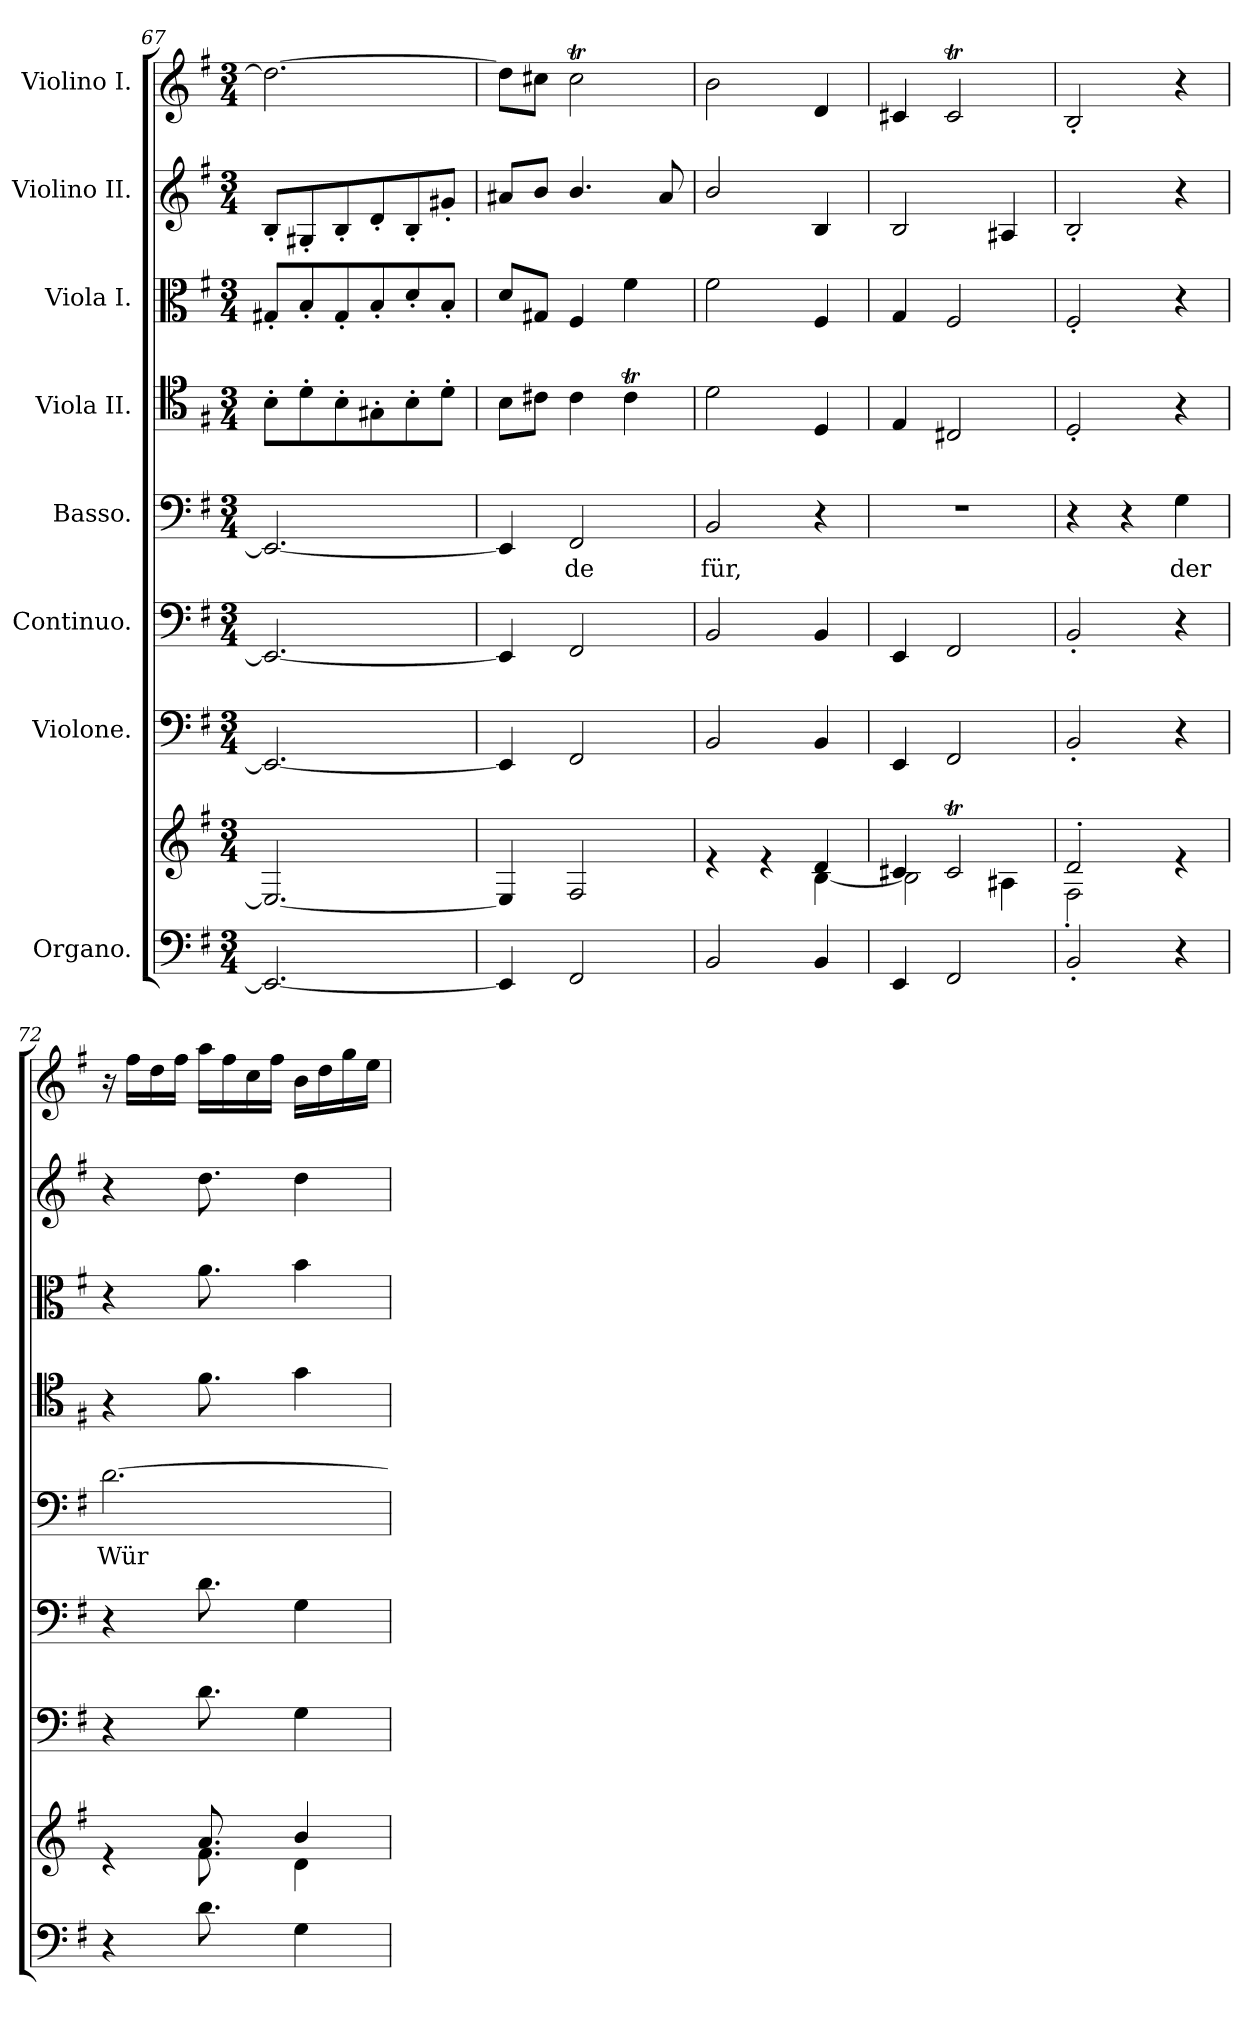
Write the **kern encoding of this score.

**kern	**kern	**dynam	**kern	**dynam	**kern	**dynam	**kern	**text	**dynam	**kern	**dynam	**kern	**dynam	**kern	**dynam	**kern	**dynam
*part8	*part8	*part8	*part7	*part7	*part6	*part6	*part5	*part5	*part5	*part4	*part4	*part3	*part3	*part2	*part2	*part1	*part1
*staff9	*staff8	*staff8/9	*staff7	*staff7	*staff6	*staff6	*staff5	*staff5	*staff5	*staff4	*staff4	*staff3	*staff3	*staff2	*staff2	*staff1	*staff1
*I"Organo.	*	*	*I"Violone.	*	*I"Continuo.	*	*I"Basso.	*	*	*I"Viola II.	*	*I"Viola I.	*	*I"Violino II.	*	*I"Violino I.	*
*clefF4	*clefG2	*	*clefF4	*	*clefF4	*	*clefF4	*	*	*clefC4	*	*clefC3	*	*clefG2	*	*clefG2	*
*	*	*	*ITrd7c12	*	*	*	*	*	*	*	*	*	*	*	*	*	*
*k[f#]	*k[f#]	*	*k[f#]	*	*k[f#]	*	*k[f#]	*	*	*k[f#]	*	*k[f#]	*	*k[f#]	*	*k[f#]	*
*M3/4	*M3/4	*	*M3/4	*	*M3/4	*	*M3/4	*	*	*M3/4	*	*M3/4	*	*M3/4	*	*M3/4	*
=67	=67	=67	=67	=67	=67	=67	=67	=67	=67	=67	=67	=67	=67	=67	=67	=67	=67
2.EE#/_	2.E#/_	.	2.EEE#/_	.	2.EE#/_	.	2.EE#/_	.	.	8B'\L	.	8G#X'/L	.	8B'/L	.	2.dd\_	.
.	.	.	.	.	.	.	.	.	.	8d'\	.	8B'/	.	8G#X'/	.	.	.
.	.	.	.	.	.	.	.	.	.	8B'\	.	8G#'/	.	8B'/	.	.	.
.	.	.	.	.	.	.	.	.	.	8G#X'\	.	8B'/	.	8d'/	.	.	.
.	.	.	.	.	.	.	.	.	.	8B'\	.	8d'/	.	8B'/	.	.	.
.	.	.	.	.	.	.	.	.	.	8d'\J	.	8B'/J	.	8g#X'/J	.	.	.
=68	=68	=68	=68	=68	=68	=68	=68	=68	=68	=68	=68	=68	=68	=68	=68	=68	=68
4EE#/]	4E#/]	.	4EEE#/]	.	4EE#/]	.	4EE#/]	.	.	8B\L	.	8d/L	.	8a#X/L	.	8dd\L]	.
.	.	.	.	.	.	.	.	.	.	8c#X\J	.	8G#X/J	.	8b/J	.	8cc#X\J	.
!	!	!	!	!	!	!	!	!LO:LY:b	!	!	!	!	!	!	!	!	!
2FF#/	2F#/	.	2FFF#/	.	2FF#/	.	2FF#/	de	.	4c#\	.	4F#/	.	4.b/	.	2cc#t\	.
.	.	.	.	.	.	.	.	.	.	4c#t\	.	4f#\	.	.	.	.	.
.	.	.	.	.	.	.	.	.	.	.	.	.	.	8a#/	.	.	.
=69	=69	=69	=69	=69	=69	=69	=69	=69	=69	=69	=69	=69	=69	=69	=69	=69	=69
*	*^	*	*	*	*	*	*	*	*	*	*	*	*	*	*	*	*
!	!	!	!	!	!	!	!	!	!LO:LY:b	!	!	!	!	!	!	!	!	!
2BB/	4re	2ryy	.	2BBB/	.	2BB/	.	2BB/	für,	.	2d\	.	2f#\	.	2b/	.	2b\	.
.	4re	.	.	.	.	.	.	.	.	.	.	.	.	.	.	.	.	.
!	!	!	!LO:DY:b	!	!LO:DY:b	!	!LO:DY:a	!	!	!	!	!LO:DY:b	!	!LO:DY:b	!	!LO:DY:b	!	!LO:DY:b
4BB/	4d/	[4B\	other-dynamics	4BBB/	other-dynamics	4BB/	other-dynamics	4r	.	.	4D/	other-dynamics	4F#/	other-dynamics	4B/	other-dynamics	4d/	other-dynamics
=70	=70	=70	=70	=70	=70	=70	=70	=70	=70	=70	=70	=70	=70	=70	=70	=70	=70	=70
4EE/	4c#X/	2B\]	.	4EEE/	.	4EE/	.	2.r	.	.	4E/	.	4G/	.	2B/	.	4c#X/	.
2FF#/	2c#t/	.	.	2FFF#/	.	2FF#/	.	.	.	.	2C#X/	.	2F#/	.	.	.	2c#t/	.
.	.	4A#X\	.	.	.	.	.	.	.	.	.	.	.	.	4A#X/	.	.	.
!!LO:PB:g=z
=71	=71	=71	=71	=71	=71	=71	=71	=71	=71	=71	=71	=71	=71	=71	=71	=71	=71	=71
*	*	*	*	*	*	*	*	*	*	*	*	*	*	*	*	*	*MM55	*
2BB'/	2d'/	2F#'\	.	2BBB'/	.	2BB'/	.	4r	.	.	2D'/	.	2F#'/	.	2B'/	.	2B'/	.
.	.	.	.	.	.	.	.	4r	.	.	.	.	.	.	.	.	.	.
!	!	!	!	!	!	!	!	!	!LO:LY:b	!LO:DY:a	!	!	!	!	!	!	!	!
4r	4re	4ryy	.	4r	.	4r	.	4G\	der	other-dynamics	4r	.	4r	.	4r	.	4r	.
=72	=72	=72	=72	=72	=72	=72	=72	=72	=72	=72	=72	=72	=72	=72	=72	=72	=72	=72
!	!	!	!	!	!	!	!	!	!LO:LY:b	!	!	!	!	!	!	!	!	!
4r	4re	4ryy	.	4r	.	4r	.	[2.d\	Wür-	.	4r	.	4r	.	4r	.	16r	.
!	!	!	!	!	!	!	!	!	!	!	!	!	!	!	!	!	!	!LO:DY:b
.	.	.	.	.	.	.	.	.	.	.	.	.	.	.	.	.	16ff#\LL	other-dynamics
.	.	.	.	.	.	.	.	.	.	.	.	.	.	.	.	.	16dd\	.
.	.	.	.	.	.	.	.	.	.	.	.	.	.	.	.	.	16ff#\JJ	.
!	!	!	!LO:DY:b	!	!LO:DY:b	!	!LO:DY:b	!	!	!	!	!LO:DY:b	!	!LO:DY:b	!	!LO:DY:b	!	!
8.d\	8.a/	8.f#\	other-dynamics	8.D\	other-dynamics	8.d\	other-dynamics	.	.	.	8.f#\	other-dynamics	8.a\	other-dynamics	8.dd\	other-dynamics	16aa\LL	.
.	.	.	.	.	.	.	.	.	.	.	.	.	.	.	.	.	16ff#\	.
.	.	.	.	.	.	.	.	.	.	.	.	.	.	.	.	.	16cc\	.
16ryy	16rcyy	16ryy	.	16ryy	.	16ryy	.	.	.	.	16ryy	.	16ryy	.	16ryy	.	16ff#\JJ	.
4G\	4b/	4d\	.	4GG\	.	4G\	.	.	.	.	4g\	.	4b\	.	4dd\	.	16b\LL	.
.	.	.	.	.	.	.	.	.	.	.	.	.	.	.	.	.	16dd\	.
.	.	.	.	.	.	.	.	.	.	.	.	.	.	.	.	.	16gg\	.
.	.	.	.	.	.	.	.	.	.	.	.	.	.	.	.	.	16ee\JJ	.
*	*v	*v	*	*	*	*	*	*	*	*	*	*	*	*	*	*	*	*
=	=	=	=	=	=	=	=	=	=	=	=	=	=	=	=	=	=
*-	*-	*-	*-	*-	*-	*-	*-	*-	*-	*-	*-	*-	*-	*-	*-	*-	*-
